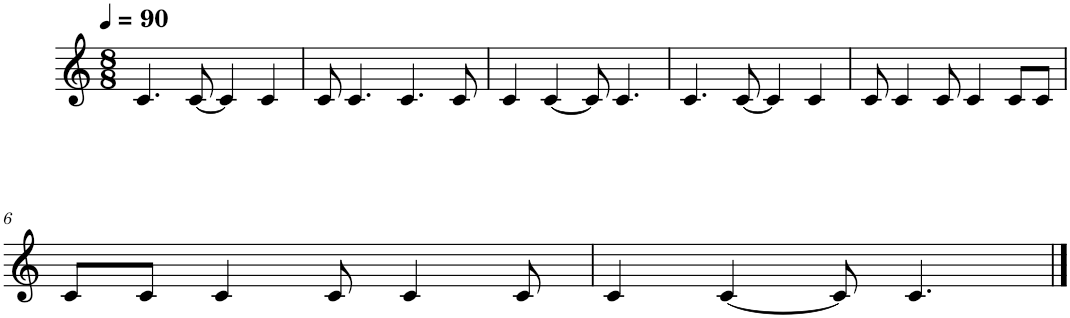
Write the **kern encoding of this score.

**kern
*part1
*staff1
*I"Piano
*I'Pno.
*clefG2
*k[]
*M8/8
*MM90
=1
4.c/
[8c/
4c/]
4c/
=2
8c/
4.c/
4.c/
8c/
=3
4c/
[4c/
8c/]
4.c/
=4
4.c/
[8c/
4c/]
4c/
=5
8c/
4c/
8c/
4c/
8c/L
8c/J
!!LO:LB:g=z
=6
8c/L
8c/J
4c/
8c/
4c/
8c/
=7
4c/
[4c/
8c/]
4.c/
==
*-
